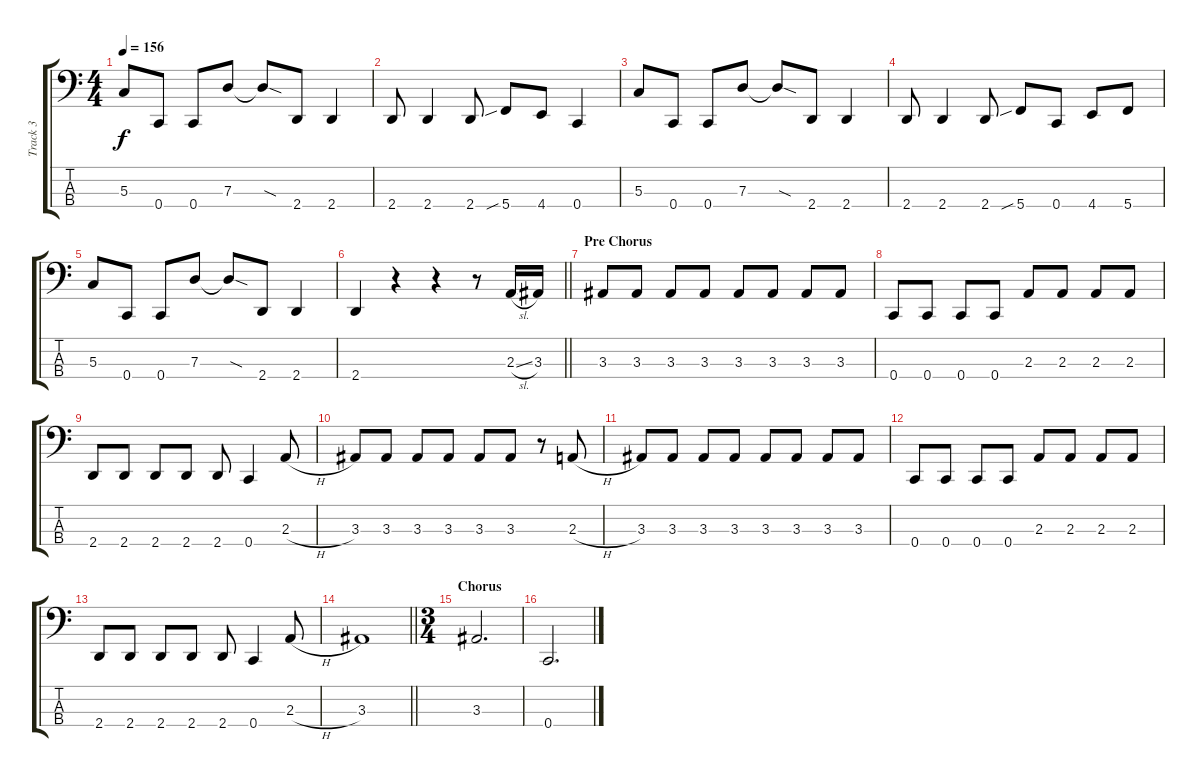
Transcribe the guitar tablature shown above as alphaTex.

\track ("Track 3" "Track 3") {instrument electricbassfinger}
\staff {score tabs}
\tuning (F2 C2 G1 C1) {hide}
\ts (4 4)
\tempo 156
\clef f4
\ks c
5.3.8{dy f} 0.4.8 0.4.8 7.3.8 7.3{sod t}.8 2.4.8 2.4.4 |
2.4.8 2.4.4 2.4.8 5.4{sib}.8 4.4.8 0.4.4 |
5.3.8 0.4.8 0.4.8 7.3.8 7.3{sod t}.8 2.4.8 2.4.4 |
2.4.8 2.4.4 2.4.8 5.4{sib}.8 0.4.8 4.4.8 5.4.8 |
5.3.8 0.4.8 0.4.8 7.3.8 7.3{sod t}.8 2.4.8 2.4.4 |
\barLineRight lightlight
2.4.4 r.4 r.4 r.8 2.3{sl}.16 3.3.16 |
\section ("" "Pre Chorus")
3.3.8 3.3.8 3.3.8 3.3.8 3.3.8 3.3.8 3.3.8 3.3.8 |
0.4.8 0.4.8 0.4.8 0.4.8 2.3.8 2.3.8 2.3.8 2.3.8 |
2.4.8 2.4.8 2.4.8 2.4.8 2.4.8 0.4.4 2.3{h}.8 |
3.3.8 3.3.8 3.3.8 3.3.8 3.3.8 3.3.8 r.8 2.3{h}.8 |
3.3.8 3.3.8 3.3.8 3.3.8 3.3.8 3.3.8 3.3.8 3.3.8 |
0.4.8 0.4.8 0.4.8 0.4.8 2.3.8 2.3.8 2.3.8 2.3.8 |
2.4.8 2.4.8 2.4.8 2.4.8 2.4.8 0.4.4 2.3{h}.8 |
\barLineRight lightlight
3.3.1 |
\ts (3 4)
\section ("" "Chorus")
3.3.2{d} |
0.4.2{d}
